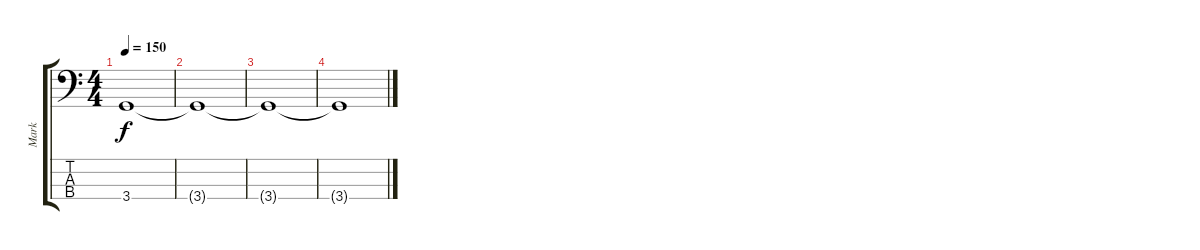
\track ("Mark" "Mark") {solo instrument electricbassfinger}
\staff {score tabs}
\tuning (G2 D2 A1 E1) {hide}
\ts (4 4)
\tempo 150
\clef f4
\ks c
3.4.1{dy f} |
3.4{t}.1 |
3.4{t}.1 |
3.4{t}.1
